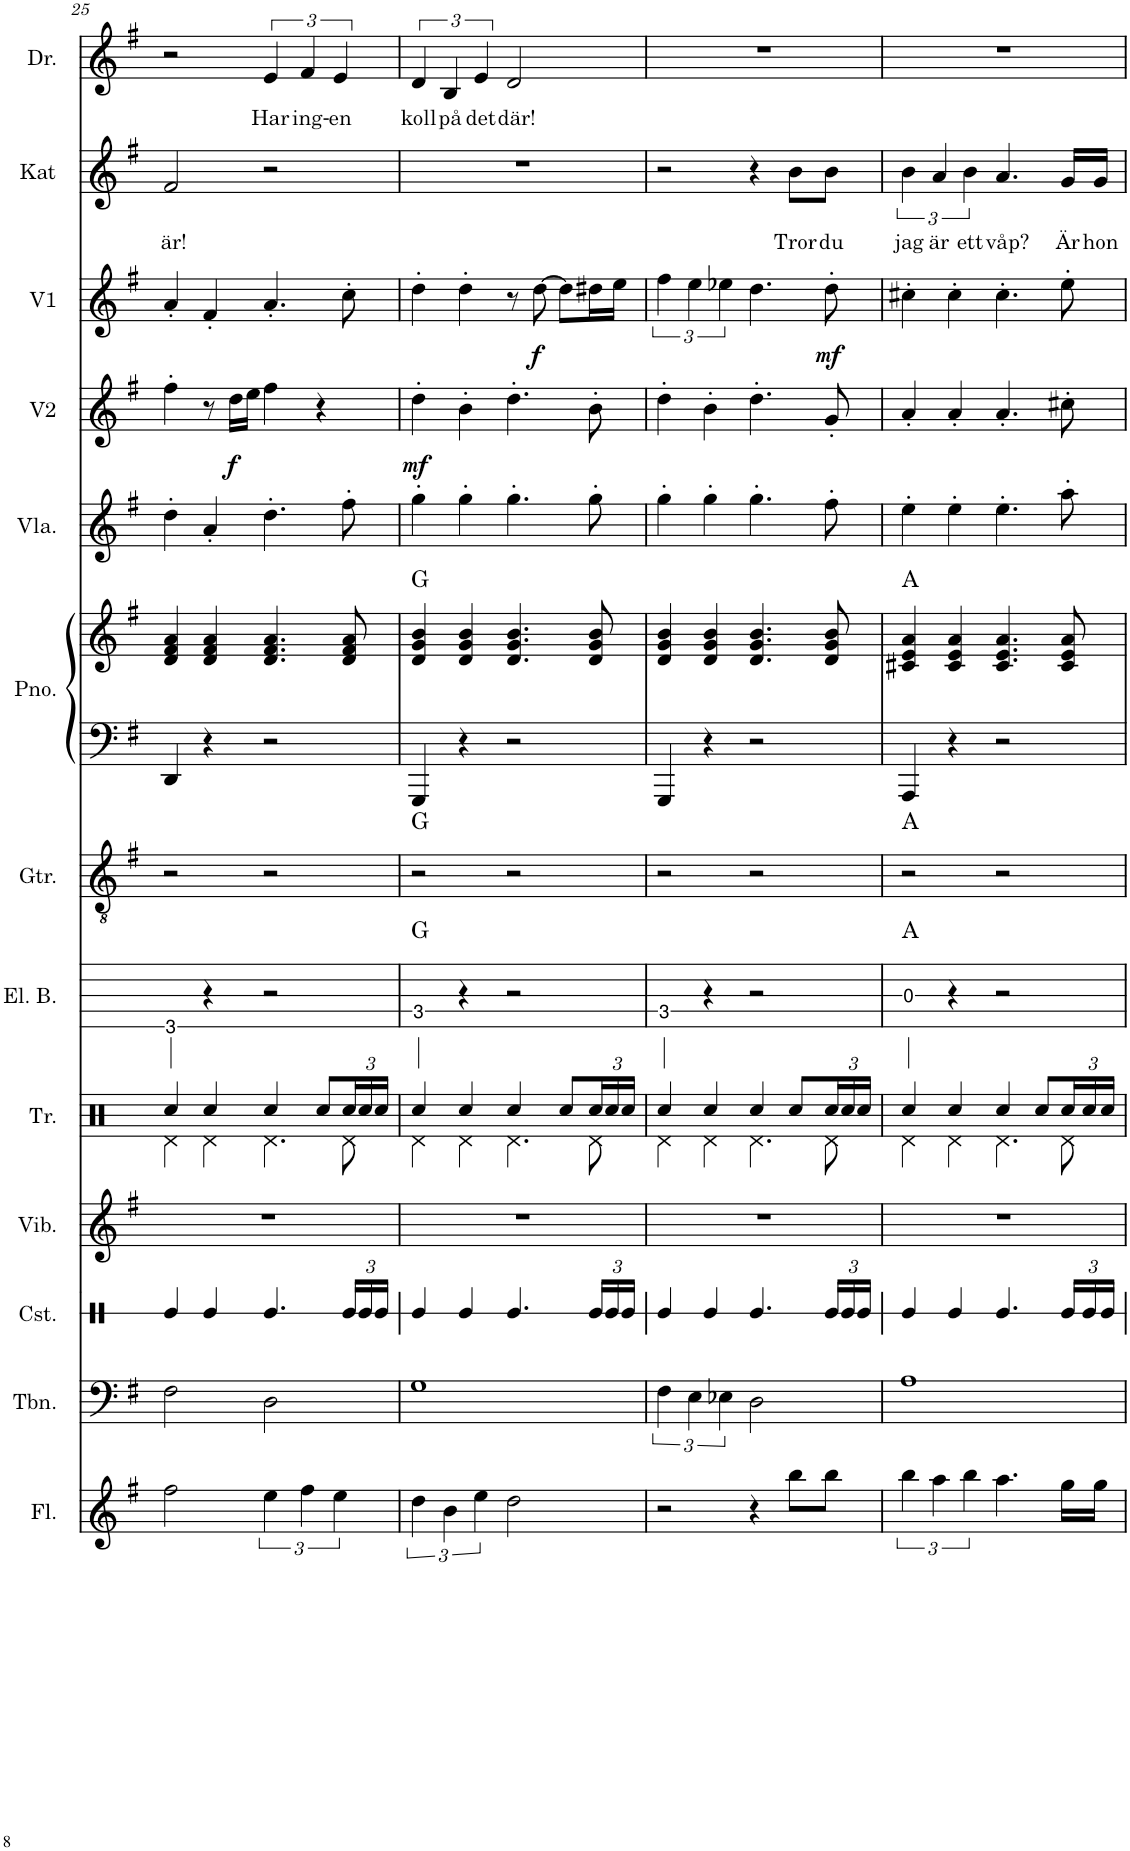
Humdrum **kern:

**kern	**kern	**kern	**kern	**kern	**kern	**harte	**kern	**harte	**kern	**kern	**harte	**kern	**kern	**dynam	**kern	**dynam	**kern	**text	**kern	**text
*part13	*part12	*part11	*part10	*part9	*part8	*part8	*part7	*part7	*part6	*part6	*part6	*part5	*part4	*part4	*part3	*part3	*part2	*part2	*part1	*part1
*staff14	*staff13	*staff12	*staff11	*staff10	*staff9	*	*staff8	*	*staff7	*staff6	*	*staff5	*staff4	*staff4	*staff3	*staff3	*staff2	*staff2	*staff1	*staff1
*I"Flute	*I"Trombone	*I"Castanets	*I"Vibraphone	*I"Trummor	*I"5-str. Electric Bass	*	*I"Gitarr	*	*I"Piano	*	*	*I"Viola	*I"Violin 2	*	*I"Violin 1	*	*I"Kat (Humla)	*	*I"Drake (Pling)	*
*I'Fl.	*I'Tbn.	*I'Cst.	*I'Vib.	*I'Tr.	*I'El. B.	*	*I'Gtr.	*	*I'Pno.	*	*	*I'Vla.	*I'V2	*	*I'V1	*	*I'Kat	*	*I'Dr.	*
!!LO:PB:g=z
*clefG2	*clefF4	*clefX	*clefG2	*clefX	*	*	*clefGv2	*	*clefF4	*clefG2	*	*clefG2	*clefG2	*	*clefG2	*	*clefG2	*	*clefG2	*
*	*	*	*	*	*Trd7c12	*	*	*	*	*	*	*	*	*	*	*	*	*	*	*
*k[f#]	*k[f#]	*k[]	*k[f#]	*k[]	*k[f#]	*	*k[f#]	*	*k[f#]	*k[f#]	*	*k[f#]	*k[f#]	*	*k[f#]	*	*k[f#]	*	*k[f#]	*
*M4/4	*M4/4	*M4/4	*M4/4	*M4/4	*M4/4	*	*M4/4	*	*M4/4	*M4/4	*	*M4/4	*M4/4	*	*M4/4	*	*M4/4	*	*M4/4	*
=25	=25	=25	=25	=25	=25	=25	=25	=25	=25	=25	=25	=25	=25	=25	=25	=25	=25	=25	=25	=25
*	*	*	*	*^	*	*	*	*	*	*	*	*	*	*	*	*	*	*	*	*
!	!	!	!	!	!	!	!	!	!	!	!	!	!	!	!	!	!	!	!LO:LY:b	!	!
2ff#\	2F#\	4Re/	1r	4Rcc/	4Rd\	4DD\	.	2r	.	4DD/	4d/ 4f#/ 4a/	.	4dd'\	4ff#'\	.	4a'/	.	2f#/	är!	2r	.
.	.	4Re/	.	4Rcc/	4Rd\	4r	.	.	.	4r	4d/ 4f#/ 4a/	.	4a'/	8r	.	4f#'/	.	.	.	.	.
!	!	!	!	!	!	!	!	!	!	!	!	!	!	!	!LO:DY:b	!	!	!	!	!	!
.	.	.	.	.	.	.	.	.	.	.	.	.	.	16dd\LL	f	.	.	.	.	.	.
.	.	.	.	.	.	.	.	.	.	.	.	.	.	16ee\JJ	.	.	.	.	.	.	.
!	!	!	!	!	!	!	!	!	!	!	!	!	!	!	!	!	!	!	!	!	!LO:LY:b
6ee\	2D\	4.Re/	.	4Rcc/	4.Rd\	2r	.	2r	.	2r	4.d/ 4.f#/ 4.a/	.	4.dd'\	4ff#\	.	4.a'/	.	2r	.	6e/	Har
!	!	!	!	!	!	!	!	!	!	!	!	!	!	!	!	!	!	!	!	!	!LO:LY:b
6ff#\	.	.	.	.	.	.	.	.	.	.	.	.	.	.	.	.	.	.	.	6f#/	ing-
.	.	.	.	8Rcc/L	.	.	.	.	.	.	.	.	.	4r	.	.	.	.	.	.	.
!	!	!	!	!	!	!	!	!	!	!	!	!	!	!	!	!	!	!	!	!	!LO:LY:b
6ee\	.	.	.	.	.	.	.	.	.	.	.	.	.	.	.	.	.	.	.	6e/	-en
*	*	*Xbrackettup	*	*Xbrackettup	*	*	*	*	*	*	*	*	*	*	*	*	*	*	*	*	*
.	.	24Re/LL	.	24Rcc/L	8Rd\	.	.	.	.	.	8d/ 8f#/ 8a/	.	8ff#'\	.	.	8cc'\	.	.	.	.	.
.	.	24Re/	.	24Rcc/	.	.	.	.	.	.	.	.	.	.	.	.	.	.	.	.	.
.	.	24Re/JJ	.	24Rcc/JJ	.	.	.	.	.	.	.	.	.	.	.	.	.	.	.	.	.
=26	=26	=26	=26	=26	=26	=26	=26	=26	=26	=26	=26	=26	=26	=26	=26	=26	=26	=26	=26	=26	=26
!	!	!	!	!	!	!	!	!	!	!	!	!	!	!	!LO:DY:b	!	!	!	!	!	!LO:LY:b
6dd\	1G	4Re/	1r	4Rcc/	4Rd\	4GG\	G:maj	2r	G:maj	4GGG/	4d/ 4g/ 4b/	G:maj	4gg'\	4dd'\	mf	4dd'\	.	1r	.	6d/	koll
!	!	!	!	!	!	!	!	!	!	!	!	!	!	!	!	!	!	!	!	!	!LO:LY:b
6b\	.	.	.	.	.	.	.	.	.	.	.	.	.	.	.	.	.	.	.	6B/	på
.	.	4Re/	.	4Rcc/	4Rd\	4r	.	.	.	4r	4d/ 4g/ 4b/	.	4gg'\	4b'\	.	4dd'\	.	.	.	.	.
!	!	!	!	!	!	!	!	!	!	!	!	!	!	!	!	!	!	!	!	!	!LO:LY:b
6ee\	.	.	.	.	.	.	.	.	.	.	.	.	.	.	.	.	.	.	.	6e/	det
!	!	!	!	!	!	!	!	!	!	!	!	!	!	!	!	!	!	!	!	!	!LO:LY:b
2dd\	.	4.Re/	.	4Rcc/	4.Rd\	2r	.	2r	.	2r	4.d/ 4.g/ 4.b/	.	4.gg'\	4.dd'\	.	8r	.	.	.	2d/	där!
!	!	!	!	!	!	!	!	!	!	!	!	!	!	!	!	!	!LO:DY:b	!	!	!	!
.	.	.	.	.	.	.	.	.	.	.	.	.	.	.	.	[8dd\	f	.	.	.	.
.	.	.	.	8Rcc/L	.	.	.	.	.	.	.	.	.	.	.	8dd\L]	.	.	.	.	.
.	.	24Re/LL	.	24Rcc/L	8Rd\	.	.	.	.	.	8d/ 8g/ 8b/	.	8gg'\	8b'\	.	16dd#X\L	.	.	.	.	.
.	.	24Re/	.	24Rcc/	.	.	.	.	.	.	.	.	.	.	.	.	.	.	.	.	.
.	.	.	.	.	.	.	.	.	.	.	.	.	.	.	.	16ee\JJ	.	.	.	.	.
.	.	24Re/JJ	.	24Rcc/JJ	.	.	.	.	.	.	.	.	.	.	.	.	.	.	.	.	.
=27	=27	=27	=27	=27	=27	=27	=27	=27	=27	=27	=27	=27	=27	=27	=27	=27	=27	=27	=27	=27	=27
2r	6F#\	4Re/	1r	4Rcc/	4Rd\	4GG\	.	2r	.	4GGG/	4d/ 4g/ 4b/	.	4gg'\	4dd'\	.	6ff#\	.	2r	.	1r	.
.	6E\	.	.	.	.	.	.	.	.	.	.	.	.	.	.	6ee\	.	.	.	.	.
.	.	4Re/	.	4Rcc/	4Rd\	4r	.	.	.	4r	4d/ 4g/ 4b/	.	4gg'\	4b'\	.	.	.	.	.	.	.
.	6E-X\	.	.	.	.	.	.	.	.	.	.	.	.	.	.	6ee-X\	.	.	.	.	.
4r	2D\	4.Re/	.	4Rcc/	4.Rd\	2r	.	2r	.	2r	4.d/ 4.g/ 4.b/	.	4.gg'\	4.dd'\	.	4.dd\	.	4r	.	.	.
!	!	!	!	!	!	!	!	!	!	!	!	!	!	!	!	!	!	!	!LO:LY:b	!	!
8bb\L	.	.	.	8Rcc/L	.	.	.	.	.	.	.	.	.	.	.	.	.	8b\L	Tror	.	.
!	!	!	!	!	!	!	!	!	!	!	!	!	!	!	!	!	!LO:DY:b	!	!LO:LY:b	!	!
8bb\J	.	24Re/LL	.	24Rcc/L	8Rd\	.	.	.	.	.	8d/ 8g/ 8b/	.	8ff#'\	8g'/	.	8dd'\	mf	8b\J	du	.	.
.	.	24Re/	.	24Rcc/	.	.	.	.	.	.	.	.	.	.	.	.	.	.	.	.	.
.	.	24Re/JJ	.	24Rcc/JJ	.	.	.	.	.	.	.	.	.	.	.	.	.	.	.	.	.
=28	=28	=28	=28	=28	=28	=28	=28	=28	=28	=28	=28	=28	=28	=28	=28	=28	=28	=28	=28	=28	=28
!	!	!	!	!	!	!	!	!	!	!	!	!	!	!	!	!	!	!	!LO:LY:b	!	!
6bb\	1A	4Re/	1r	4Rcc/	4Rd\	4AA\	A:maj	2r	A:maj	4AAA/	4c#X/ 4e/ 4a/	A:maj	4ee'\	4a'/	.	4cc#X'\	.	6b\	jag	1r	.
!	!	!	!	!	!	!	!	!	!	!	!	!	!	!	!	!	!	!	!LO:LY:b	!	!
6aa\	.	.	.	.	.	.	.	.	.	.	.	.	.	.	.	.	.	6a/	är	.	.
.	.	4Re/	.	4Rcc/	4Rd\	4r	.	.	.	4r	4c#/ 4e/ 4a/	.	4ee'\	4a'/	.	4cc#'\	.	.	.	.	.
!	!	!	!	!	!	!	!	!	!	!	!	!	!	!	!	!	!	!	!LO:LY:b	!	!
6bb\	.	.	.	.	.	.	.	.	.	.	.	.	.	.	.	.	.	6b\	ett	.	.
!	!	!	!	!	!	!	!	!	!	!	!	!	!	!	!	!	!	!	!LO:LY:b	!	!
4.aa\	.	4.Re/	.	4Rcc/	4.Rd\	2r	.	2r	.	2r	4.c#/ 4.e/ 4.a/	.	4.ee'\	4.a'/	.	4.cc#'\	.	4.a/	våp?	.	.
.	.	.	.	8Rcc/L	.	.	.	.	.	.	.	.	.	.	.	.	.	.	.	.	.
!	!	!	!	!	!	!	!	!	!	!	!	!	!	!	!	!	!	!	!LO:LY:b	!	!
16gg\LL	.	24Re/LL	.	24Rcc/L	8Rd\	.	.	.	.	.	8c#/ 8e/ 8a/	.	8aa'\	8cc#X'\	.	8ee'\	.	16g/LL	Är	.	.
.	.	24Re/	.	24Rcc/	.	.	.	.	.	.	.	.	.	.	.	.	.	.	.	.	.
!	!	!	!	!	!	!	!	!	!	!	!	!	!	!	!	!	!	!	!LO:LY:b	!	!
16gg\JJ	.	.	.	.	.	.	.	.	.	.	.	.	.	.	.	.	.	16g/JJ	hon	.	.
.	.	24Re/JJ	.	24Rcc/JJ	.	.	.	.	.	.	.	.	.	.	.	.	.	.	.	.	.
*	*	*	*	*v	*v	*	*	*	*	*	*	*	*	*	*	*	*	*	*	*	*
=	=	=	=	=	=	=	=	=	=	=	=	=	=	=	=	=	=	=	=	=
*-	*-	*-	*-	*-	*-	*-	*-	*-	*-	*-	*-	*-	*-	*-	*-	*-	*-	*-	*-	*-
